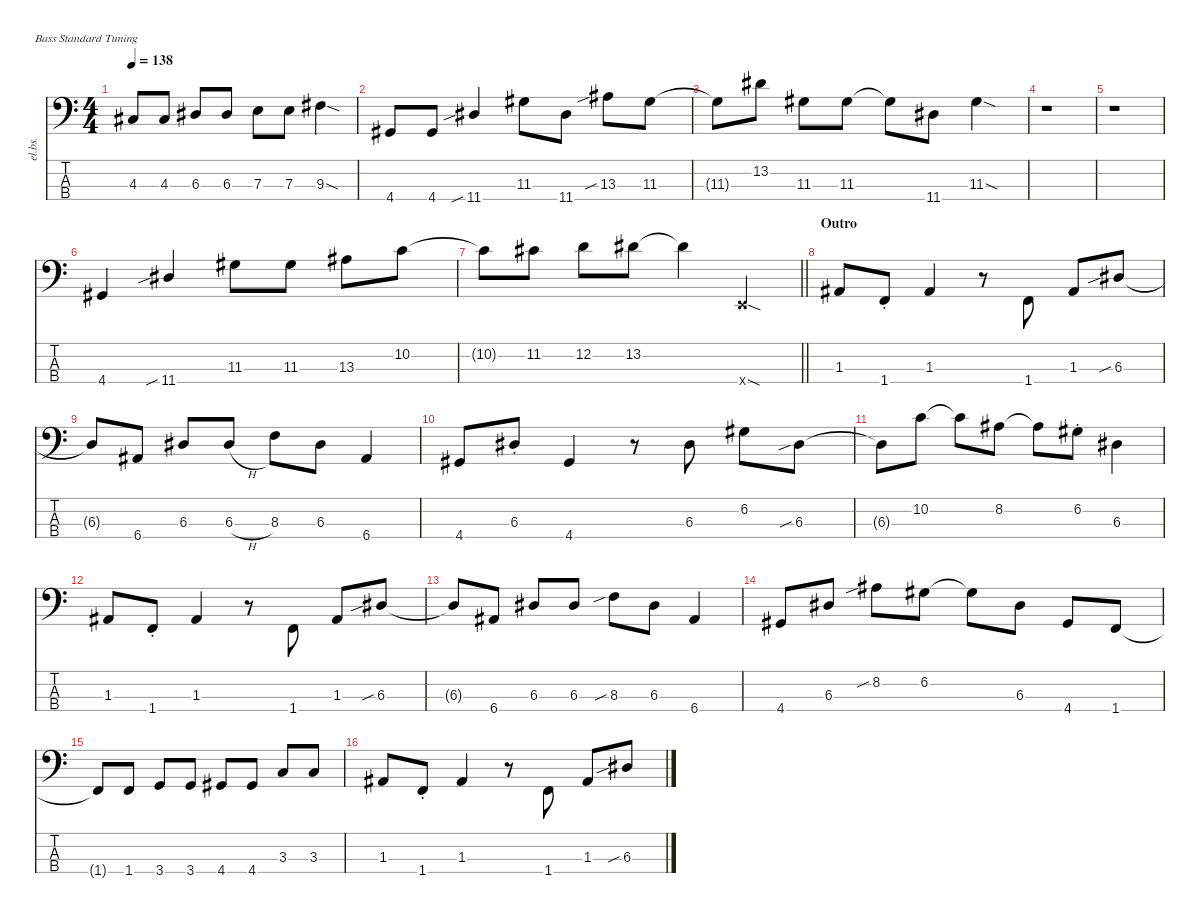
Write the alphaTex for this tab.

\defaultSystemsLayout 4
\hideDynamics
\bracketExtendMode nobrackets
\track ("Electric Bass" "el.bs.") {instrument electricbassfinger}
\staff {score tabs}
\tuning (G2 D2 A1 E1)
\ts (4 4)
\tempo 138
\clef f4
\ks c
4.3{t acc #}.8{dy mf beam Up} 4.3{acc #}.8{beam Up} 6.3{acc #}.8{beam Up} 6.3{acc #}.8{beam Up} 7.3.8{beam Down} 7.3.8{beam Down} 9.3{sod acc #}.4{beam Down} |
4.4{acc #}.8{beam Up} 4.4{acc #}.8{beam Up} 11.4{sib acc #}.4{beam Up} 11.3{acc #}.8{beam Down} 11.4{acc #}.8{beam Down} 13.3{sib acc #}.8{beam Down} 11.3{acc #}.8{beam Down} |
11.3{t acc #}.8{beam Down} 13.2{acc #}.8{beam Down} 11.3{acc #}.8{beam Down} 11.3{acc #}.8{beam Down} 11.3{t acc #}.8{beam Down} 11.4{acc #}.8{beam Down} 11.3{sod acc #}.4{beam Down} |
r.1{beam Down} |
r.1{beam Down} |
4.4{acc #}.4{beam Up} 11.4{sib acc #}.4{beam Up} 11.3{acc #}.8{beam Down} 11.3{acc #}.8{beam Down} 13.3{acc #}.8{beam Down} 10.2.8{beam Down} |
\barLineRight lightlight
10.2{t}.8{beam Down} 11.2{acc #}.8{beam Down} 12.2.8{beam Down} 13.2{acc #}.8{beam Down} 13.2{t acc #}.4{beam Down} 0.4{sod x}.4{beam Up} |
\section ("" "Outro")
1.3{acc #}.8{beam Up} 1.4{st}.8{beam Up} 1.3{acc #}.4{beam Up} r.8{beam Down} 1.4.8{beam Up} 1.3{acc #}.8{beam Up} 6.3{sib acc #}.8{beam Up} |
6.3{t acc #}.8{beam Up} 6.4{acc #}.8{beam Up} 6.3{acc #}.8{beam Up} 6.3{h acc #}.8{beam Up} 8.3.8{beam Down} 6.3{acc #}.8{beam Down} 6.4{acc #}.4{beam Up} |
4.4{acc #}.8{beam Up} 6.3{st acc #}.8{beam Up} 4.4{acc #}.4{beam Up} r.8{beam Down} 6.3{acc #}.8{beam Down} 6.2{acc #}.8{beam Down} 6.3{sib acc #}.8{beam Down} |
6.3{t acc #}.8{beam Down} 10.2.8{beam Down} 10.2{t}.8{beam Down} 8.2{acc #}.8{beam Down} 8.2{t acc #}.8{beam Down} 6.2{st acc #}.8{beam Down} 6.3{acc #}.4{beam Down} |
1.3{acc #}.8{beam Up} 1.4{st}.8{beam Up} 1.3{acc #}.4{beam Up} r.8{beam Down} 1.4.8{beam Up} 1.3{acc #}.8{beam Up} 6.3{sib acc #}.8{beam Up} |
6.3{t acc #}.8{beam Up} 6.4{acc #}.8{beam Up} 6.3{acc #}.8{beam Up} 6.3{acc #}.8{beam Up} 8.3{sib}.8{beam Down} 6.3{acc #}.8{beam Down} 6.4{acc #}.4{beam Up} |
4.4{acc #}.8{beam Up} 6.3{acc #}.8{beam Up} 8.2{sib acc #}.8{beam Down} 6.2{acc #}.8{beam Down} 6.2{t acc #}.8{beam Down} 6.3{acc #}.8{beam Down} 4.4{acc #}.8{beam Up} 1.4.8{beam Up} |
1.4{t}.8{beam Up} 1.4.8{beam Up} 3.4.8{beam Up} 3.4.8{beam Up} 4.4{acc #}.8{beam Up} 4.4{acc #}.8{beam Up} 3.3.8{beam Up} 3.3.8{beam Up} |
1.3{acc #}.8{beam Up} 1.4{st}.8{beam Up} 1.3{acc #}.4{beam Up} r.8{beam Down} 1.4.8{beam Up} 1.3{acc #}.8{beam Up} 6.3{sib acc #}.8{beam Up}
